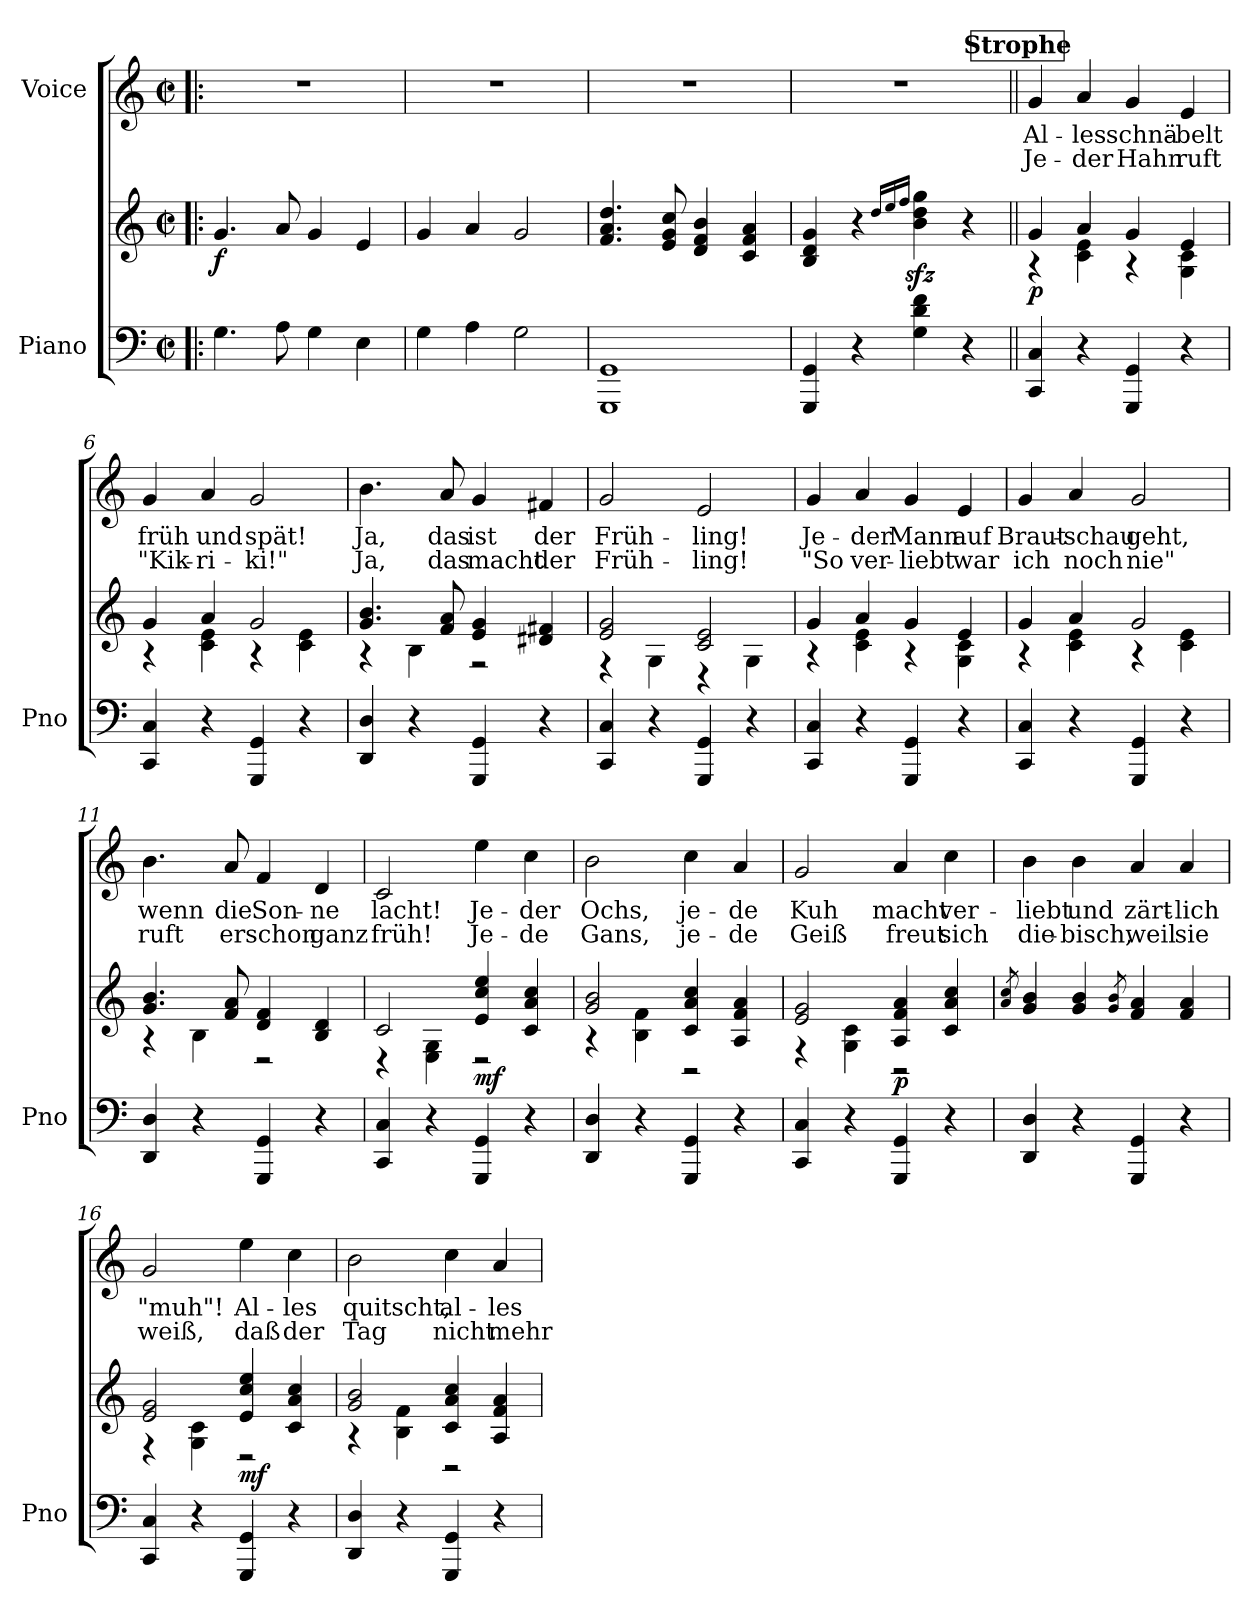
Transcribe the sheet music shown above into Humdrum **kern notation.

**kern	**kern	**dynam	**kern	**text	**text
*part2	*part2	*part2	*part1	*part1	*part1
*staff3	*staff2	*staff2/3	*staff1	*staff1	*staff1
*I"Piano	*	*	*I"Voice	*	*
*I'Pno	*	*	*	*	*
*clefF4	*clefG2	*	*clefG2	*	*
*k[]	*k[]	*	*k[]	*	*
*M2/2	*M2/2	*	*M2/2	*	*
*met(c|)	*met(c|)	*	*met(c|)	*	*
=1!|:	=1!|:	=1!|:	=1!|:	=1!|:	=1!|:
!	!	!LO:DY:b	!	!	!
4.G\	4.g/	f	1r	.	.
8A\	8a/	.	.	.	.
4G\	4g/	.	.	.	.
4E\	4e/	.	.	.	.
=2	=2	=2	=2	=2	=2
4G\	4g/	.	1r	.	.
4A\	4a/	.	.	.	.
2G\	2g/	.	.	.	.
=3	=3	=3	=3	=3	=3
1GGG 1GG	4.f/ 4.a/ 4.dd/	.	1r	.	.
.	8e/ 8g/ 8cc/	.	.	.	.
.	4d/ 4f/ 4b/	.	.	.	.
.	4c/ 4f/ 4a/	.	.	.	.
=4	=4	=4	=4	=4	=4
4GGG/ 4GG/	4B/ 4d/ 4g/	.	1r	.	.
4r	4r	.	.	.	.
.	16qdd/LL	.	.	.	.
.	16qee/	.	.	.	.
.	16qff/JJ	.	.	.	.
4G\ 4d\ 4f\	4b\zz< 4dd\zz< 4gg\zz<	.	.	.	.
4r	4r	.	.	.	.
!!LO:REH:place=s1:a:B:fs=14:t=Strophe
=5||	=5||	=5||	=5||	=5||	=5||
*	*^	*	*	*	*
!	!	!	!LO:DY:b	!	!LO:LY:b	!LO:LY:b
4CC/ 4C/	4g/	4r	p	4g/	Al-	Je-
!	!	!	!	!	!LO:LY:b	!LO:LY:b
4r	4a/	4c\ 4e\	.	4a/	-les	-der
!	!	!	!	!	!LO:LY:b	!LO:LY:b
4GGG/ 4GG/	4g/	4r	.	4g/	schnä-	Hahn
!	!	!	!	!	!LO:LY:b	!LO:LY:b
4r	4e/	4G\ 4c\	.	4e/	-belt	ruft
=6	=6	=6	=6	=6	=6	=6
!	!	!	!	!	!LO:LY:b	!LO:LY:b
4CC/ 4C/	4g/	4r	.	4g/	früh	"Kik-
!	!	!	!	!	!LO:LY:b	!LO:LY:b
4r	4a/	4c\ 4e\	.	4a/	und	-ri-
!	!	!	!	!	!LO:LY:b	!LO:LY:b
4GGG/ 4GG/	2g/	4r	.	2g/	spät!	-ki!"
4r	.	4c\ 4e\	.	.	.	.
=7	=7	=7	=7	=7	=7	=7
!	!	!	!	!	!LO:LY:b	!LO:LY:b
4DD/ 4D/	4.g/ 4.b/	4r	.	4.b\	Ja,	Ja,
4r	.	4B\	.	.	.	.
!	!	!	!	!	!LO:LY:b	!LO:LY:b
.	8f/ 8a/	.	.	8a/	das	das
!	!	!	!	!	!LO:LY:b	!LO:LY:b
4GGG/ 4GG/	4e/ 4g/	2r	.	4g/	ist	macht
!	!	!	!	!	!LO:LY:b	!LO:LY:b
4r	4d#X/ 4f#X/	.	.	4f#X/	der	der
=8	=8	=8	=8	=8	=8	=8
!	!	!	!	!	!LO:LY:b	!LO:LY:b
4CC/ 4C/	2e/ 2g/	4r	.	2g/	Früh-	Früh-
4r	.	4G\	.	.	.	.
!	!	!	!	!	!LO:LY:b	!LO:LY:b
4GGG/ 4GG/	2c/ 2e/	4r	.	2e/	-ling!	-ling!
4r	.	4G\	.	.	.	.
=9	=9	=9	=9	=9	=9	=9
!	!	!	!	!	!LO:LY:b	!LO:LY:b
4CC/ 4C/	4g/	4r	.	4g/	Je-	"So
!	!	!	!	!	!LO:LY:b	!LO:LY:b
4r	4a/	4c\ 4e\	.	4a/	-der	ver-
!	!	!	!	!	!LO:LY:b	!LO:LY:b
4GGG/ 4GG/	4g/	4r	.	4g/	Mann	-liebt
!	!	!	!	!	!LO:LY:b	!LO:LY:b
4r	4e/	4G\ 4c\	.	4e/	auf	war
=10	=10	=10	=10	=10	=10	=10
!	!	!	!	!	!LO:LY:b	!LO:LY:b
4CC/ 4C/	4g/	4r	.	4g/	Braut-	ich
!	!	!	!	!	!LO:LY:b	!LO:LY:b
4r	4a/	4c\ 4e\	.	4a/	-schau	noch
!	!	!	!	!	!LO:LY:b	!LO:LY:b
4GGG/ 4GG/	2g/	4r	.	2g/	geht,	nie"
4r	.	4c\ 4e\	.	.	.	.
=11	=11	=11	=11	=11	=11	=11
!	!	!	!	!	!LO:LY:b	!LO:LY:b
4DD/ 4D/	4.g/ 4.b/	4r	.	4.b\	wenn	ruft
4r	.	4B\	.	.	.	.
!	!	!	!	!	!LO:LY:b	!LO:LY:b
.	8f/ 8a/	.	.	8a/	die	er
!	!	!	!	!	!LO:LY:b	!LO:LY:b
4GGG/ 4GG/	4d/ 4f/	2r	.	4f/	Son-	schon
!	!	!	!	!	!LO:LY:b	!LO:LY:b
4r	4B/ 4d/	.	.	4d/	-ne	ganz
=12	=12	=12	=12	=12	=12	=12
!	!	!	!	!	!LO:LY:b	!LO:LY:b
4CC/ 4C/	2c/	4r	.	2c/	lacht!	früh!
4r	.	4E\ 4G\	.	.	.	.
!	!	!	!LO:DY:b	!	!LO:LY:b	!LO:LY:b
4GGG/ 4GG/	4e/ 4cc/ 4ee/	2r	mf	4ee\	Je-	Je-
!	!	!	!	!	!LO:LY:b	!LO:LY:b
4r	4c/ 4a/ 4cc/	.	.	4cc\	-der	-de
=13	=13	=13	=13	=13	=13	=13
!	!	!	!	!	!LO:LY:b	!LO:LY:b
4DD/ 4D/	2g/ 2b/	4r	.	2b\	Ochs,	Gans,
4r	.	4B\ 4f\	.	.	.	.
!	!	!	!	!	!LO:LY:b	!LO:LY:b
4GGG/ 4GG/	4c/ 4a/ 4cc/	2r	.	4cc\	je-	je-
!	!	!	!	!	!LO:LY:b	!LO:LY:b
4r	4A/ 4f/ 4a/	.	.	4a/	-de	-de
=14	=14	=14	=14	=14	=14	=14
!	!	!	!	!	!LO:LY:b	!LO:LY:b
4CC/ 4C/	2e/ 2g/	4r	.	2g/	Kuh	Geiß
4r	.	4G\ 4c\	.	.	.	.
!	!	!	!LO:DY:b	!	!LO:LY:b	!LO:LY:b
4GGG/ 4GG/	4A/ 4f/ 4a/	2r	p	4a/	macht	freut
!	!	!	!	!	!LO:LY:b	!LO:LY:b
4r	4c/ 4a/ 4cc/	.	.	4cc\	ver-	sich
*	*v	*v	*	*	*	*
=15	=15	=15	=15	=15	=15
.	8qa/ 8qcc/	.	.	.	.
!	!	!	!	!LO:LY:b	!LO:LY:b
4DD/ 4D/	4g/ 4b/	.	4b\	-liebt	die-
!	!	!	!	!LO:LY:b	!LO:LY:b
4r	4g/ 4b/	.	4b\	und	-bisch,
.	8qg/ 8qb/	.	.	.	.
!	!	!	!	!LO:LY:b	!LO:LY:b
4GGG/ 4GG/	4f/ 4a/	.	4a/	zärt-	weil
!	!	!	!	!LO:LY:b	!LO:LY:b
4r	4f/ 4a/	.	4a/	-lich	sie
=16	=16	=16	=16	=16	=16
*	*^	*	*	*	*
!	!	!	!	!	!LO:LY:b	!LO:LY:b
4CC/ 4C/	2e/ 2g/	4r	.	2g/	"muh"!	weiß,
4r	.	4G\ 4c\	.	.	.	.
!	!	!	!LO:DY:b	!	!LO:LY:b	!LO:LY:b
4GGG/ 4GG/	4e/ 4cc/ 4ee/	2r	mf	4ee\	Al-	daß
!	!	!	!	!	!LO:LY:b	!LO:LY:b
4r	4c/ 4a/ 4cc/	.	.	4cc\	-les	der
=17	=17	=17	=17	=17	=17	=17
!	!	!	!	!	!LO:LY:b	!LO:LY:b
4DD/ 4D/	2g/ 2b/	4r	.	2b\	quitscht,	Tag
4r	.	4B\ 4f\	.	.	.	.
!	!	!	!	!	!LO:LY:b	!LO:LY:b
4GGG/ 4GG/	4c/ 4a/ 4cc/	2r	.	4cc\	al-	nicht
!	!	!	!	!	!LO:LY:b	!LO:LY:b
4r	4A/ 4f/ 4a/	.	.	4a/	-les	mehr
*	*v	*v	*	*	*	*
=	=	=	=	=	=
*-	*-	*-	*-	*-	*-
